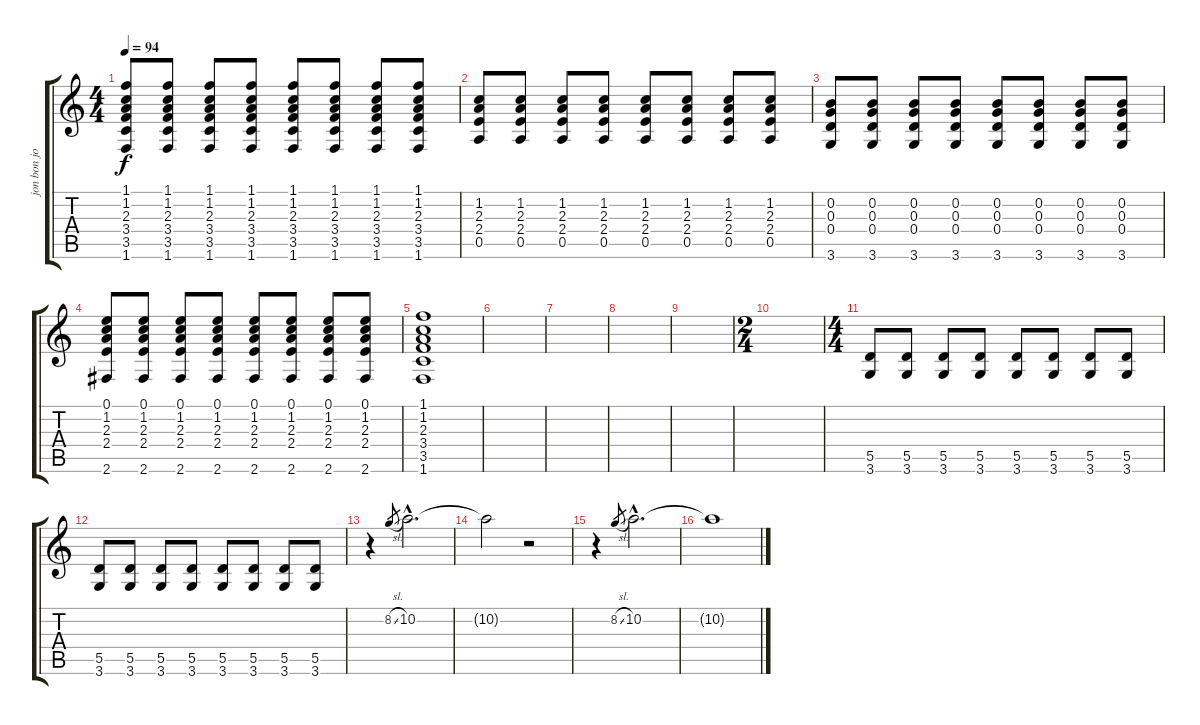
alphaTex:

\track ("jon bon jovi" "jon bon jo") {instrument overdrivenguitar}
\staff {score tabs}
\tuning (E4 B3 G3 D3 A2 E2) {hide}
\ts (4 4)
\tempo 94
\clef g2
\ks c
(1.1 1.2 2.3 3.4 3.5 1.6).8{dy f} (1.1 1.2 2.3 3.4 3.5 1.6).8 (1.1 1.2 2.3 3.4 3.5 1.6).8 (1.1 1.2 2.3 3.4 3.5 1.6).8 (1.1 1.2 2.3 3.4 3.5 1.6).8 (1.1 1.2 2.3 3.4 3.5 1.6).8 (1.1 1.2 2.3 3.4 3.5 1.6).8 (1.1 1.2 2.3 3.4 3.5 1.6).8 |
(1.2 2.3 2.4 0.5).8 (1.2 2.3 2.4 0.5).8 (1.2 2.3 2.4 0.5).8 (1.2 2.3 2.4 0.5).8 (1.2 2.3 2.4 0.5).8 (1.2 2.3 2.4 0.5).8 (1.2 2.3 2.4 0.5).8 (1.2 2.3 2.4 0.5).8 |
(0.2 0.3 0.4 3.6).8 (0.2 0.3 0.4 3.6).8 (0.2 0.3 0.4 3.6).8 (0.2 0.3 0.4 3.6).8 (0.2 0.3 0.4 3.6).8 (0.2 0.3 0.4 3.6).8 (0.2 0.3 0.4 3.6).8 (0.2 0.3 0.4 3.6).8 |
(0.1 1.2 2.3 2.4 2.6).8 (0.1 1.2 2.3 2.4 2.6).8 (0.1 1.2 2.3 2.4 2.6).8 (0.1 1.2 2.3 2.4 2.6).8 (0.1 1.2 2.3 2.4 2.6).8 (0.1 1.2 2.3 2.4 2.6).8 (0.1 1.2 2.3 2.4 2.6).8 (0.1 1.2 2.3 2.4 2.6).8 |
(1.1 1.2 2.3 3.4 3.5 1.6).1 |
|
|
|
|
\ts (2 4)
|
\ts (4 4)
(5.5 3.6).8 (5.5 3.6).8 (5.5 3.6).8 (5.5 3.6).8 (5.5 3.6).8 (5.5 3.6).8 (5.5 3.6).8 (5.5 3.6).8 |
(5.5 3.6).8 (5.5 3.6).8 (5.5 3.6).8 (5.5 3.6).8 (5.5 3.6).8 (5.5 3.6).8 (5.5 3.6).8 (5.5 3.6).8 |
r.4 8.2{sl}.8{gr} 10.2{hac}.2{d} |
10.2{t}.2 r.2 |
r.4 8.2{sl}.8{gr} 10.2{hac}.2{d} |
10.2{t}.1
